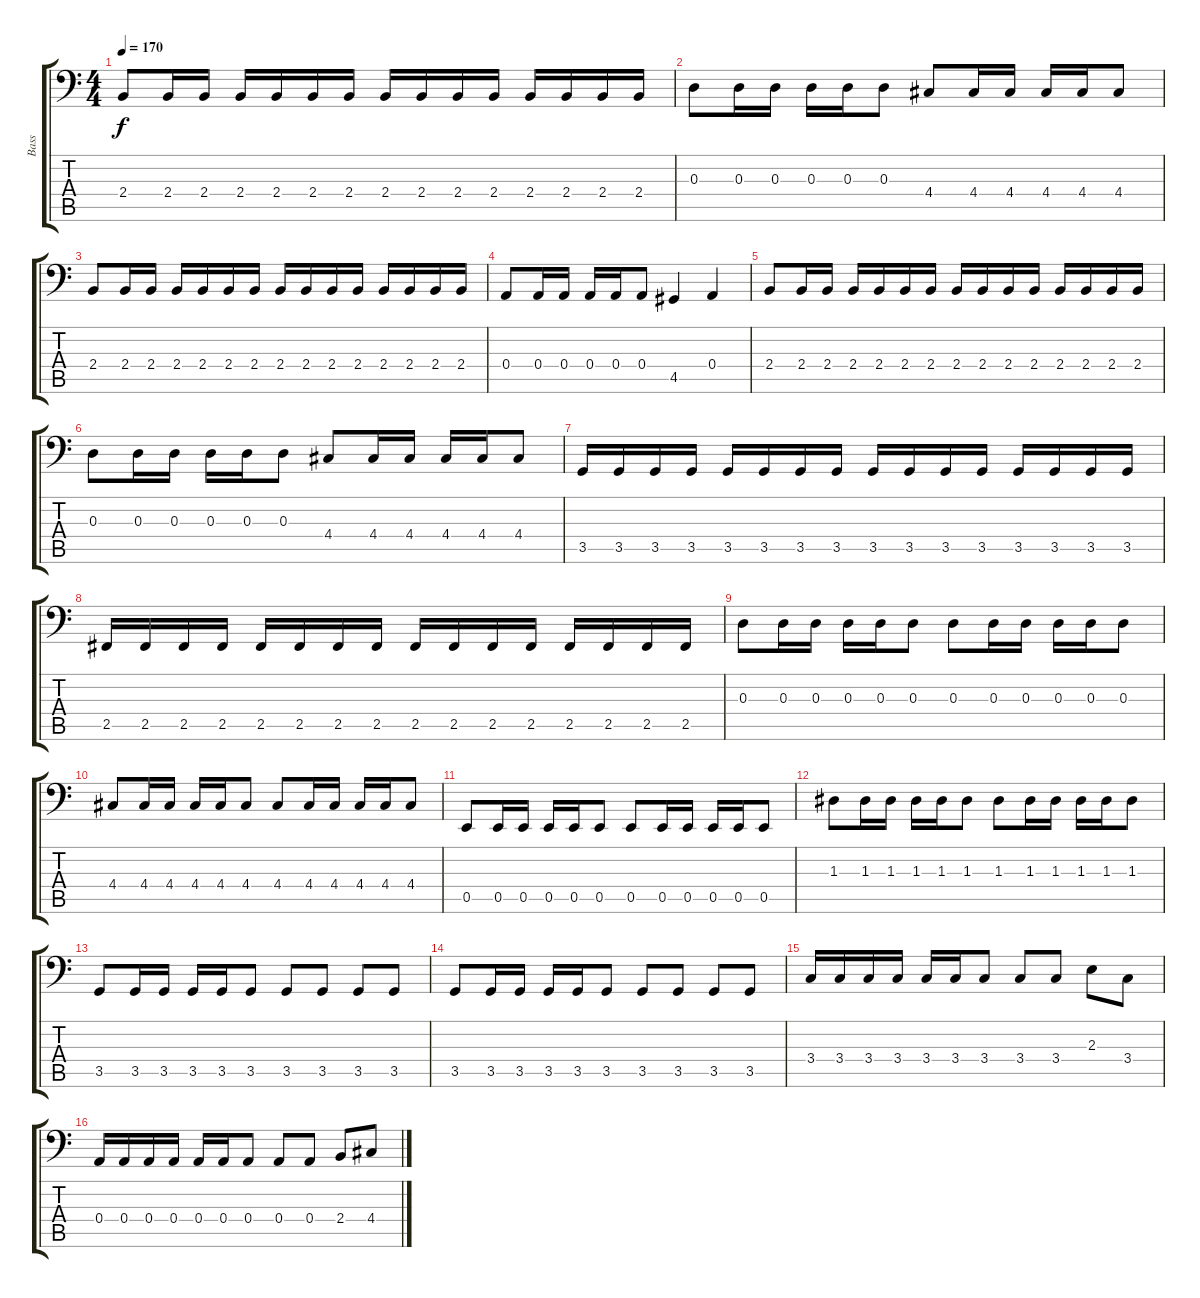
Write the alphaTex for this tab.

\track ("Bass" "Bass") {instrument electricbasspick}
\staff {score tabs}
\tuning (C3 G2 D2 A1 E1 B0) {hide}
\ts (4 4)
\tempo 170
\clef f4
\ks c
2.4.8{dy f} 2.4.16 2.4.16 2.4.16 2.4.16 2.4.16 2.4.16 2.4.16 2.4.16 2.4.16 2.4.16 2.4.16 2.4.16 2.4.16 2.4.16 |
0.3.8 0.3.16 0.3.16 0.3.16 0.3.16 0.3.8 4.4.8 4.4.16 4.4.16 4.4.16 4.4.16 4.4.8 |
2.4.8 2.4.16 2.4.16 2.4.16 2.4.16 2.4.16 2.4.16 2.4.16 2.4.16 2.4.16 2.4.16 2.4.16 2.4.16 2.4.16 2.4.16 |
0.4.8 0.4.16 0.4.16 0.4.16 0.4.16 0.4.8 4.5.4 0.4.4 |
2.4.8 2.4.16 2.4.16 2.4.16 2.4.16 2.4.16 2.4.16 2.4.16 2.4.16 2.4.16 2.4.16 2.4.16 2.4.16 2.4.16 2.4.16 |
0.3.8 0.3.16 0.3.16 0.3.16 0.3.16 0.3.8 4.4.8 4.4.16 4.4.16 4.4.16 4.4.16 4.4.8 |
3.5.16 3.5.16 3.5.16 3.5.16 3.5.16 3.5.16 3.5.16 3.5.16 3.5.16 3.5.16 3.5.16 3.5.16 3.5.16 3.5.16 3.5.16 3.5.16 |
2.5.16 2.5.16 2.5.16 2.5.16 2.5.16 2.5.16 2.5.16 2.5.16 2.5.16 2.5.16 2.5.16 2.5.16 2.5.16 2.5.16 2.5.16 2.5.16 |
0.3.8 0.3.16 0.3.16 0.3.16 0.3.16 0.3.8 0.3.8 0.3.16 0.3.16 0.3.16 0.3.16 0.3.8 |
4.4.8 4.4.16 4.4.16 4.4.16 4.4.16 4.4.8 4.4.8 4.4.16 4.4.16 4.4.16 4.4.16 4.4.8 |
0.5.8 0.5.16 0.5.16 0.5.16 0.5.16 0.5.8 0.5.8 0.5.16 0.5.16 0.5.16 0.5.16 0.5.8 |
1.3.8 1.3.16 1.3.16 1.3.16 1.3.16 1.3.8 1.3.8 1.3.16 1.3.16 1.3.16 1.3.16 1.3.8 |
3.5.8 3.5.16 3.5.16 3.5.16 3.5.16 3.5.8 3.5.8 3.5.8 3.5.8 3.5.8 |
3.5.8 3.5.16 3.5.16 3.5.16 3.5.16 3.5.8 3.5.8 3.5.8 3.5.8 3.5.8 |
3.4.16 3.4.16 3.4.16 3.4.16 3.4.16 3.4.16 3.4.8 3.4.8 3.4.8 2.3.8 3.4.8 |
0.4.16 0.4.16 0.4.16 0.4.16 0.4.16 0.4.16 0.4.8 0.4.8 0.4.8 2.4.8 4.4.8
